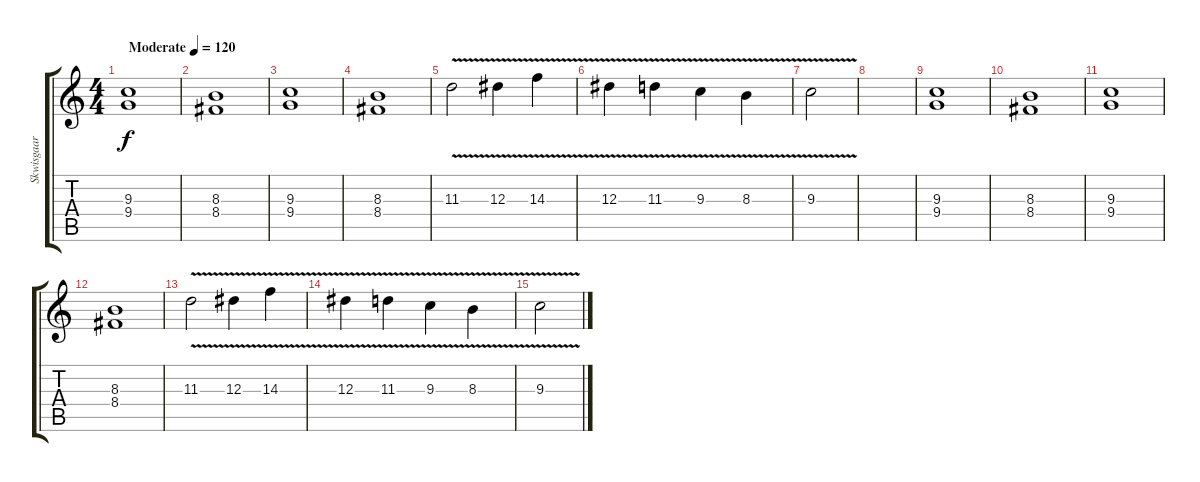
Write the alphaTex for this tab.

\track ("Skwisgaar Skwigelf" "Skwisgaar ") {instrument overdrivenguitar}
\staff {score tabs}
\tuning (C4 G3 Eb3 Bb2 F2 C2) {hide}
\ts (4 4)
\tempo (120 "Moderate")
\clef g2
\ks c
(9.3 9.4).1{dy f instrument overdrivenguitar} |
(8.3 8.4).1 |
(9.3 9.4).1 |
(8.3 8.4).1 |
11.3{v}.2 12.3{v}.4 14.3{v}.4 |
12.3{v}.4 11.3{v}.4 9.3{v}.4 8.3{v}.4 |
9.3{v}.2 |
|
(9.3 9.4).1 |
(8.3 8.4).1 |
(9.3 9.4).1 |
(8.3 8.4).1 |
11.3{v}.2 12.3{v}.4 14.3{v}.4 |
12.3{v}.4 11.3{v}.4 9.3{v}.4 8.3{v}.4 |
9.3{v}.2
